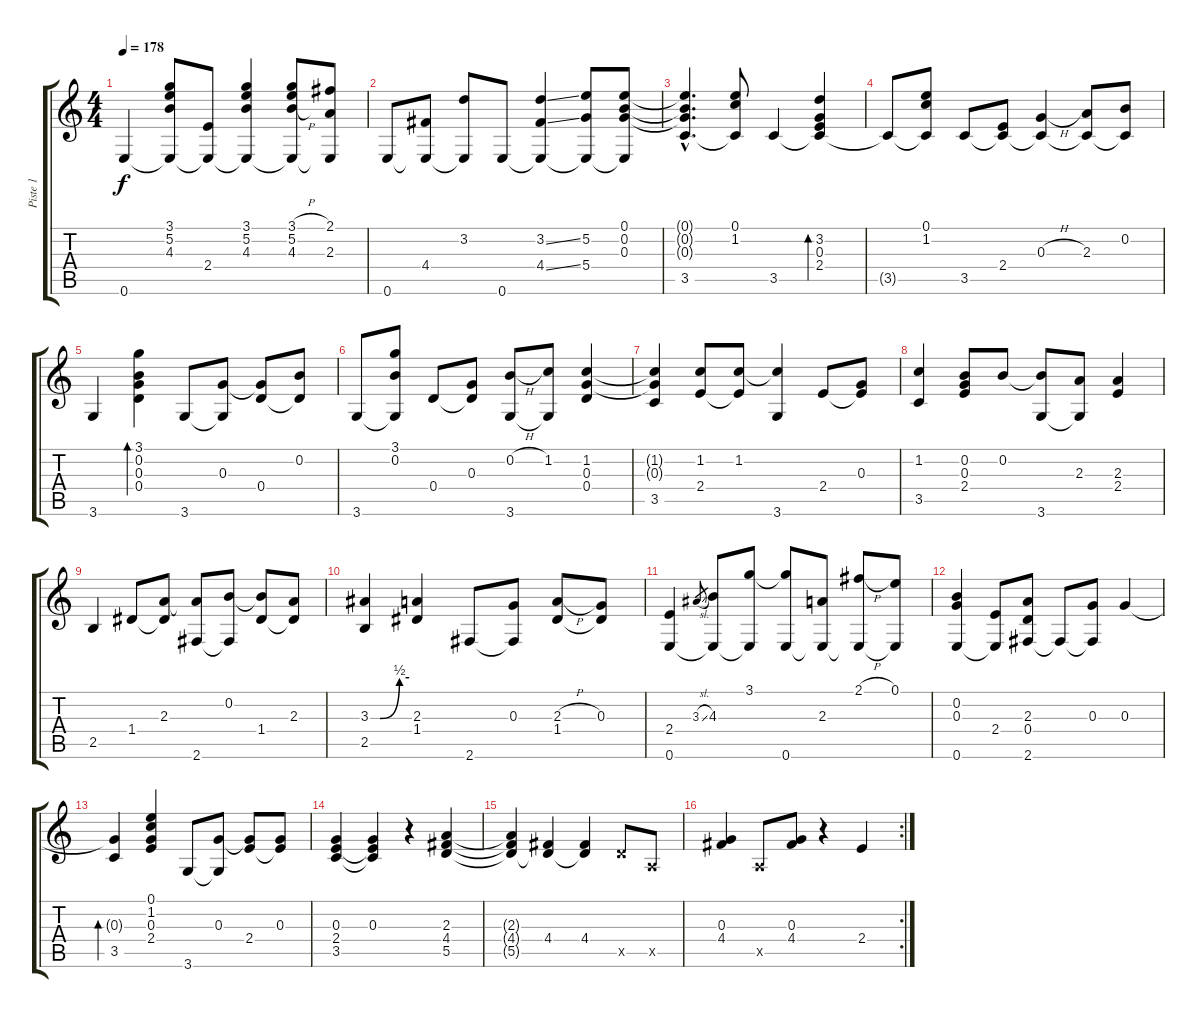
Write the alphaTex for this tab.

\track ("Piste 1" "Piste 1") {instrument acousticguitarsteel}
\staff {score tabs}
\tuning (E4 B3 G3 D3 A2 E2) {hide}
\ts (4 4)
\tempo 178
\clef g2
\ks c
0.6.4{dy f} (3.1 5.2 4.3 0.6{t}).8 (2.4 0.6{t}).8 (3.1 5.2 4.3 0.6{t}).4 (3.1{h} 5.2 4.3{h} 0.6{t}).8 (2.1 2.3 0.6{t}).8 |
0.6.8 (4.4 0.6{t}).8 (3.2 0.6{t}).8 0.6.8 (3.2{ss} 4.4{ss} 0.6{t}).4 (5.2 5.4 0.6{t}).8 (0.1 0.2 0.3 0.6{t}).8 |
(0.1{hac t} 0.2{hac t} 0.3{hac t} 3.5{hac}).4{d} (0.1 1.2 3.5{t}).8 3.5.4 (3.2 0.3 2.4 3.5{t}).4{bd 120} |
3.5{t}.8 (0.1 1.2 3.5{t}).8 3.5.8 (2.4 3.5{t}).8 (0.3{h} 3.5{t}).4 (2.3 3.5{t}).8 (0.2 3.5{t}).8 |
3.6.4 (3.1 0.2 0.3 0.4).4{bd 240} 3.6.8 (0.3 3.6{t}).8 (0.3{t} 0.4).8 (0.2 0.4{t}).8 |
3.6.8 (3.1 0.2 3.6{t}).8 0.4.8 (0.3 0.4{t}).8 (0.2{h} 3.6).8 (1.2 3.6{t}).8 (1.2 0.3 0.4).4 |
(1.2{t} 0.3{t} 3.5).4 (1.2 2.4).8 (1.2 2.4{t}).8 (1.2{t} 3.6).4 2.4.8 (0.3 2.4{t}).8 |
(1.2 3.5).4 (0.2 0.3 2.4).8 0.2.8 (0.2{t} 3.6).8 (2.3 3.6{t}).8 (2.3 2.4).4 |
2.5.4 1.4.8 (2.3 1.4{t}).8 (2.3{t} 2.6).8 (0.2 2.6{t}).8 (0.2{t} 1.4).8 (2.3 1.4{t}).8 |
(3.3{be (custom 0 0 15 0 45 2 60 2)} 2.5).4 (2.3 1.4).4 2.6.8 (0.3 2.6{t}).8 (2.3{h} 1.4).8 (0.3 1.4{t}).8 |
(2.4 0.6).4 3.3{sl}.8{gr} (4.3 0.6{t}).8 (3.1 0.6{t}).8 (3.1{t} 0.6).8 (2.3 0.6{t}).8 (2.1{h} 0.6{t}).8 (0.1 0.6{t}).8 |
(0.2 0.3 0.6).4 (2.4 0.6{t}).8 (2.3 0.4 2.6).8 2.6{t}.8 (0.3 2.6{t}).8 0.3.4 |
(0.3{t} 3.5).4{bd 240} (0.1 1.2 0.3 2.4).4 3.6.8 (0.3 3.6{t}).8 (0.3{t} 2.4).8 (0.3 2.4{t}).8 |
(0.3 2.4 3.5).4 (0.3 2.4{t} 3.5{t}).4 r.4 (2.3 4.4 5.5).4 |
(2.3{t} 4.4{t} 5.5{t}).4 (4.4 5.5{t}).4 (4.4 5.5{t}).4 5.5{x}.8 0.5{x}.8 |
\rc 2
(0.3 4.4).4 0.5{x}.8 (0.3 4.4).8 r.4 2.4.4
